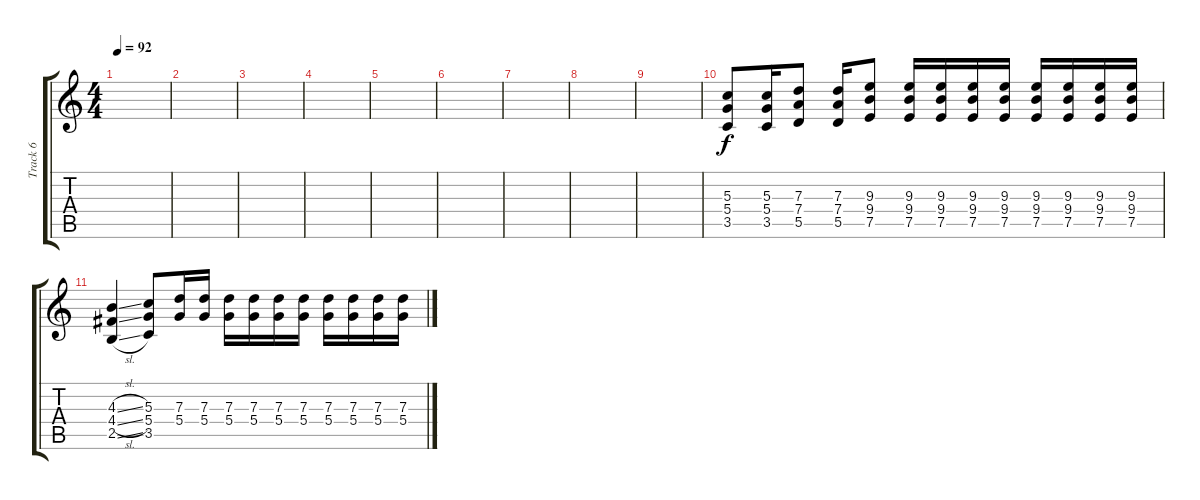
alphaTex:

\track ("Track 6" "Track 6") {instrument distortionguitar}
\staff {score tabs}
\tuning (E4 B3 G3 D3 A2 E2) {hide}
\ts (4 4)
\tempo 92
\clef g2
\ks c
|
|
|
|
|
|
|
|
|
(5.3 5.4 3.5).8 (5.3 5.4 3.5).16 (7.3 7.4 5.5).8 (7.3 7.4 5.5).16 (9.3 9.4 7.5).8 (9.3 9.4 7.5).16 (9.3 9.4 7.5).16 (9.3 9.4 7.5).16 (9.3 9.4 7.5).16 (9.3 9.4 7.5).16 (9.3 9.4 7.5).16 (9.3 9.4 7.5).16 (9.3 9.4 7.5).16 |
(4.3{sl} 4.4{sl} 2.5{sl}).4 (5.3 5.4 3.5).8 (7.3 5.4).16 (7.3 5.4).16 (7.3 5.4).16 (7.3 5.4).16 (7.3 5.4).16 (7.3 5.4).16 (7.3 5.4).16 (7.3 5.4).16 (7.3 5.4).16 (7.3 5.4).16
